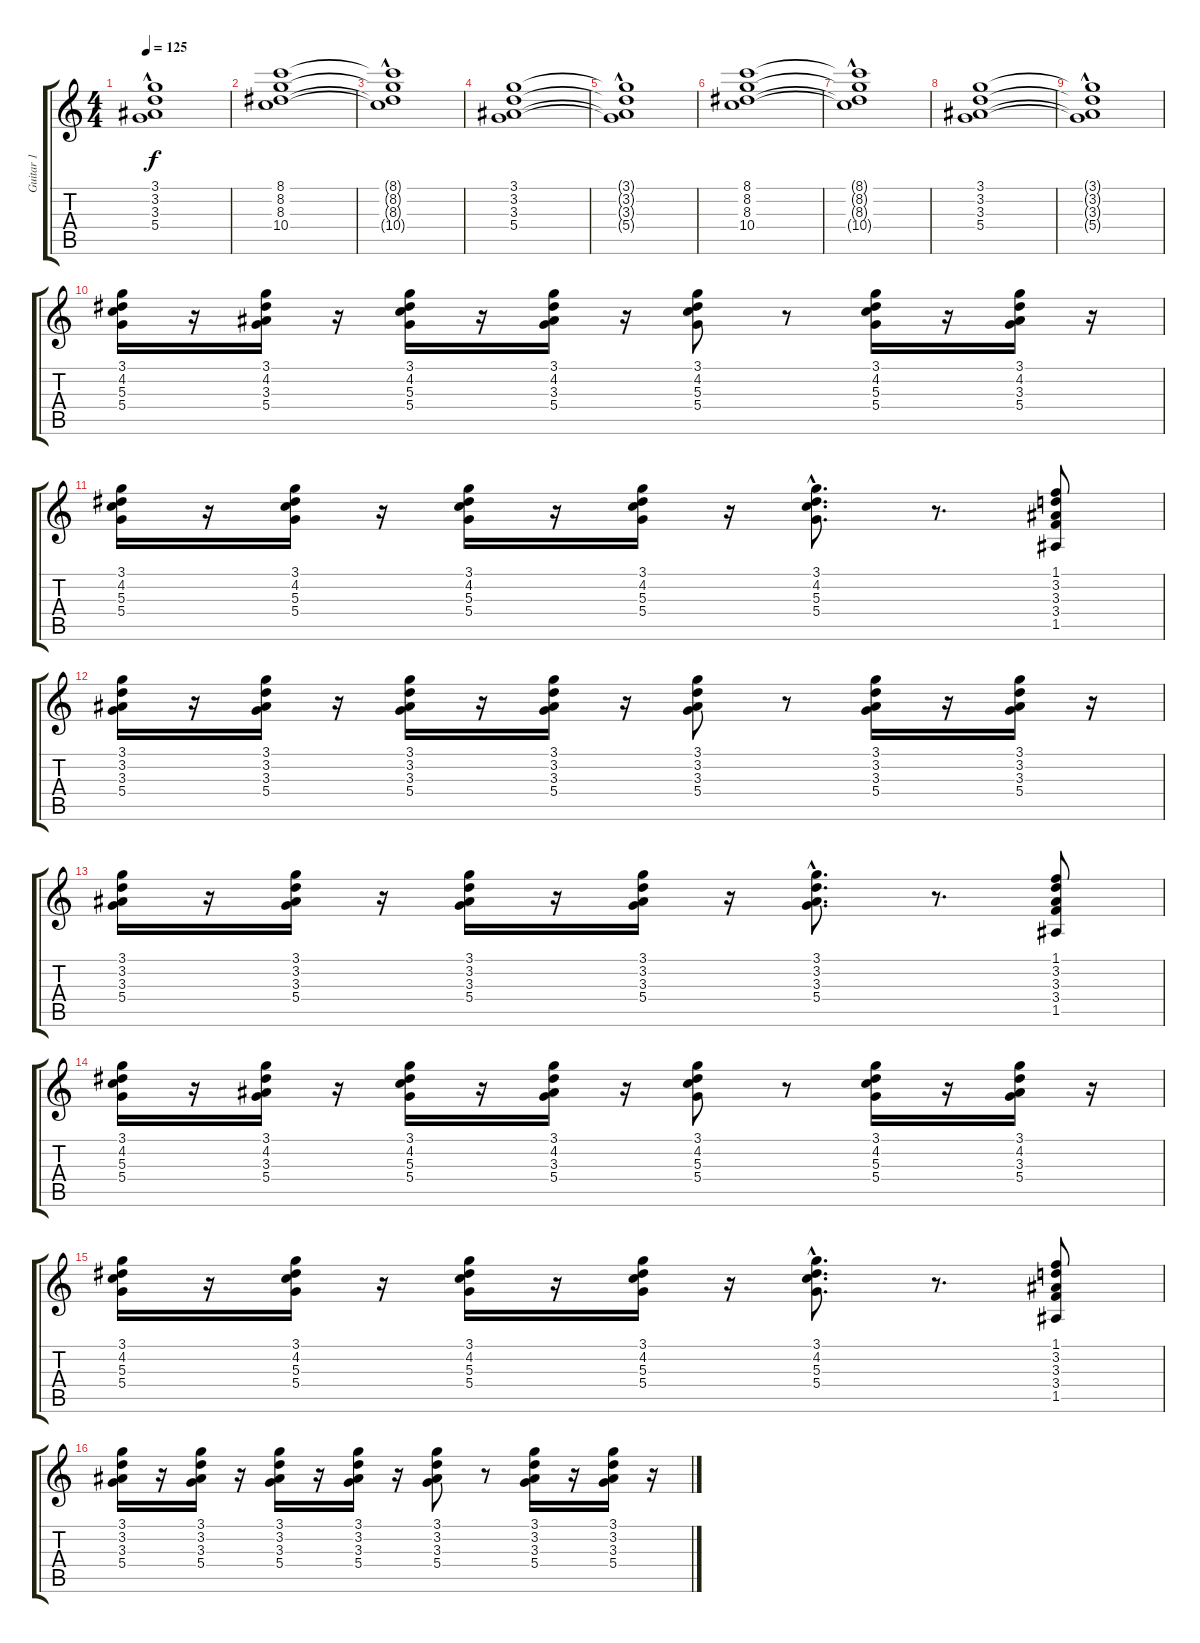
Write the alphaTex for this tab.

\track ("Guitar 1" "Guitar 1") {instrument electricguitarclean}
\staff {score tabs}
\tuning (E4 B3 G3 D3 A2 E2) {hide}
\ts (4 4)
\tempo 125
\clef g2
\ks c
(3.1{t} 3.2{t} 3.3{t} 5.4{hac t}).1{dy f} |
(8.1 8.2 8.3 10.4).1 |
(8.1{hac t} 8.2{t} 8.3{t} 10.4{t}).1 |
(3.1 3.2 3.3 5.4).1 |
(3.1{t} 3.2{t} 3.3{t} 5.4{hac t}).1 |
(8.1 8.2 8.3 10.4).1 |
(8.1{hac t} 8.2{t} 8.3{t} 10.4{t}).1 |
(3.1 3.2 3.3 5.4).1 |
(3.1{t} 3.2{t} 3.3{t} 5.4{hac t}).1 |
(3.1 4.2 5.3 5.4).16 r.16 (3.1 4.2 3.3 5.4).16 r.16 (3.1 4.2 5.3 5.4).16 r.16 (3.1 4.2 3.3 5.4).16 r.16 (3.1 4.2 5.3 5.4).8 r.8 (3.1 4.2 5.3 5.4).16 r.16 (3.1 4.2 3.3 5.4).16 r.16 |
(3.1 4.2 5.3 5.4).16 r.16 (3.1 4.2 5.3 5.4).16 r.16 (3.1 4.2 5.3 5.4).16 r.16 (3.1 4.2 5.3 5.4).16 r.16 (3.1{hac} 4.2{hac} 5.3{hac} 5.4{hac}).8{d} r.8{d} (1.1 3.2 3.3 3.4 1.5).8 |
(3.1 3.2 3.3 5.4).16 r.16 (3.1 3.2 3.3 5.4).16 r.16 (3.1 3.2 3.3 5.4).16 r.16 (3.1 3.2 3.3 5.4).16 r.16 (3.1 3.2 3.3 5.4).8 r.8 (3.1 3.2 3.3 5.4).16 r.16 (3.1 3.2 3.3 5.4).16 r.16 |
(3.1 3.2 3.3 5.4).16 r.16 (3.1 3.2 3.3 5.4).16 r.16 (3.1 3.2 3.3 5.4).16 r.16 (3.1 3.2 3.3 5.4).16 r.16 (3.1{hac} 3.2{hac} 3.3{hac} 5.4{hac}).8{d} r.8{d} (1.1 3.2 3.3 3.4 1.5).8 |
(3.1 4.2 5.3 5.4).16 r.16 (3.1 4.2 3.3 5.4).16 r.16 (3.1 4.2 5.3 5.4).16 r.16 (3.1 4.2 3.3 5.4).16 r.16 (3.1 4.2 5.3 5.4).8 r.8 (3.1 4.2 5.3 5.4).16 r.16 (3.1 4.2 3.3 5.4).16 r.16 |
(3.1 4.2 5.3 5.4).16 r.16 (3.1 4.2 5.3 5.4).16 r.16 (3.1 4.2 5.3 5.4).16 r.16 (3.1 4.2 5.3 5.4).16 r.16 (3.1{hac} 4.2{hac} 5.3{hac} 5.4{hac}).8{d} r.8{d} (1.1 3.2 3.3 3.4 1.5).8 |
(3.1 3.2 3.3 5.4).16 r.16 (3.1 3.2 3.3 5.4).16 r.16 (3.1 3.2 3.3 5.4).16 r.16 (3.1 3.2 3.3 5.4).16 r.16 (3.1 3.2 3.3 5.4).8 r.8 (3.1 3.2 3.3 5.4).16 r.16 (3.1 3.2 3.3 5.4).16 r.16
